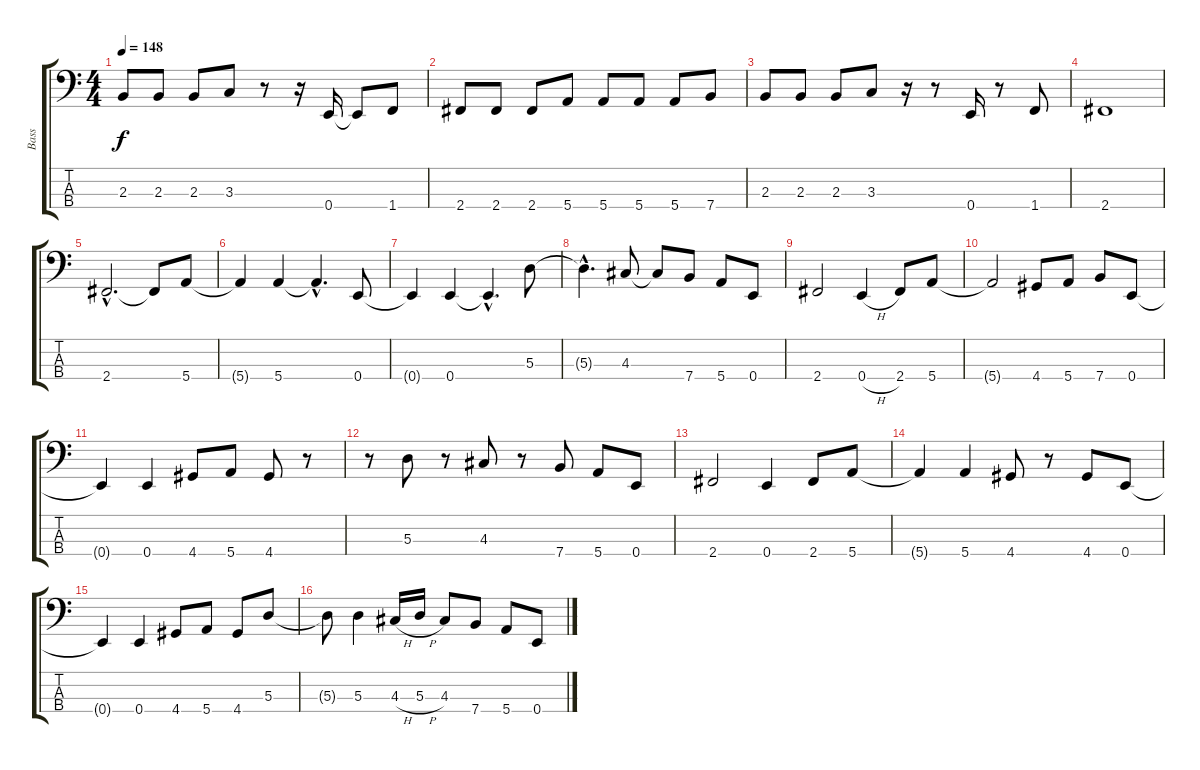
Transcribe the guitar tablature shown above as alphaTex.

\track ("Bass" "Bass") {instrument electricbasspick}
\staff {score tabs}
\tuning (G2 D2 A1 E1) {hide}
\ts (4 4)
\tempo 148
\clef f4
\ks c
2.3.8{dy f} 2.3.8 2.3.8 3.3.8 r.8 r.16 0.4.16 0.4{t}.8 1.4.8 |
2.4.8 2.4.8 2.4.8 5.4.8 5.4.8 5.4.8 5.4.8 7.4.8 |
2.3.8 2.3.8 2.3.8 3.3.8 r.16 r.8 0.4.16 r.8 1.4.8 |
2.4.1 |
2.4{hac}.2{d} 2.4{t}.8 5.4.8 |
5.4{t}.4 5.4.4 5.4{hac t}.4{d} 0.4.8 |
0.4{t}.4 0.4.4 0.4{hac t}.4{d} 5.3.8 |
5.3{hac t}.4{d} 4.3.8 4.3{t}.8 7.4.8 5.4.8 0.4.8 |
2.4.2 0.4{h}.4 2.4.8 5.4.8 |
5.4{t}.2 4.4.8 5.4.8 7.4.8 0.4.8 |
0.4{t}.4 0.4.4 4.4.8 5.4.8 4.4.8 r.8 |
r.8 5.3.8 r.8 4.3.8 r.8 7.4.8 5.4.8 0.4.8 |
2.4.2 0.4.4 2.4.8 5.4.8 |
5.4{t}.4 5.4.4 4.4.8 r.8 4.4.8 0.4.8 |
0.4{t}.4 0.4.4 4.4.8 5.4.8 4.4.8 5.3.8 |
5.3{t}.8 5.3.4 4.3{h}.16 5.3{h}.16 4.3.8 7.4.8 5.4.8 0.4.8
